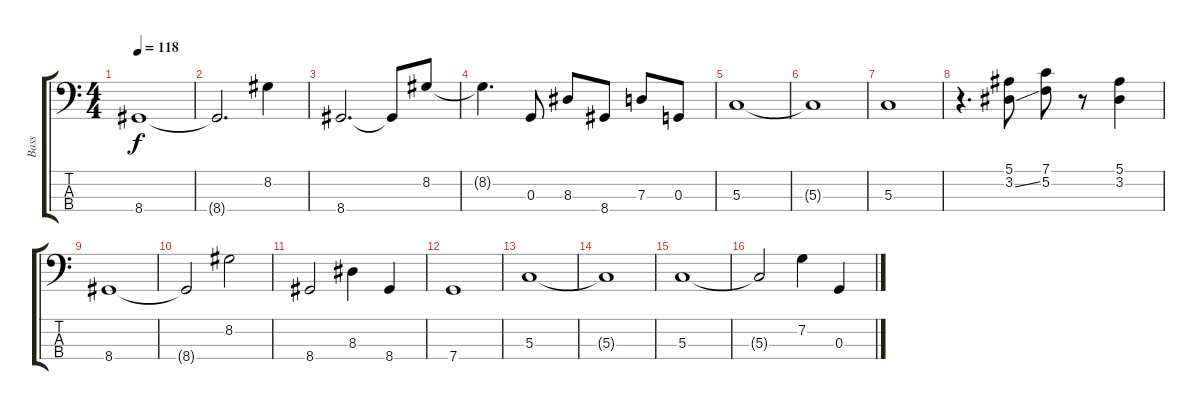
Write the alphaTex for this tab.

\track ("Bass" "Bass") {instrument electricbassfinger}
\staff {score tabs}
\tuning (F2 C2 G1 C1) {hide}
\ts (4 4)
\tempo 118
\clef f4
\ks c
8.4.1{dy f} |
8.4{t}.2{d} 8.2.4 |
8.4.2{d} 8.4{t}.8 8.2.8 |
8.2{t}.4{d} 0.3.8 8.3.8 8.4.8 7.3.8 0.3.8 |
5.3.1 |
5.3{t}.1 |
5.3.1 |
r.4{d} (5.1 3.2{ss}).8 (7.1 5.2).8 r.8 (5.1 3.2).4 |
8.4.1 |
8.4{t}.2 8.2.2 |
8.4.2 8.3.4 8.4.4 |
7.4.1 |
5.3.1 |
5.3{t}.1 |
5.3.1 |
5.3{t}.2 7.2.4 0.3.4
